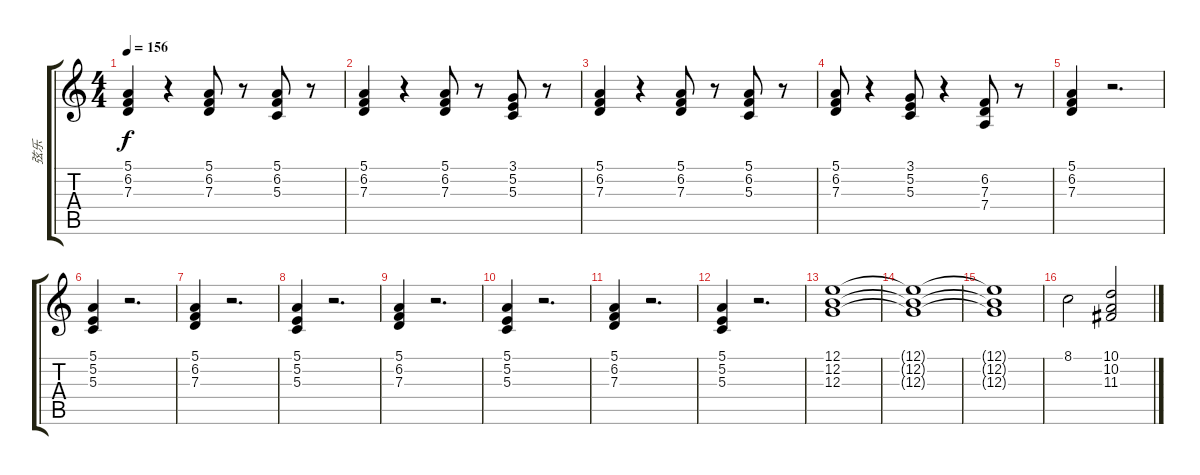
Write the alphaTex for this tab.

\track ("弦乐" "弦乐") {instrument stringensemble1}
\staff {score tabs}
\tuning (E4 B3 G3 D3 A2 E2) {hide}
\ts (4 4)
\tempo 156
\clef g2
\ks c
(5.1 6.2 7.3).4{dy f} r.4 (5.1 6.2 7.3).8 r.8 (5.1 6.2 5.3).8 r.8 |
(5.1 6.2 7.3).4 r.4 (5.1 6.2 7.3).8 r.8 (3.1 5.2 5.3).8 r.8 |
(5.1 6.2 7.3).4 r.4 (5.1 6.2 7.3).8 r.8 (5.1 6.2 5.3).8 r.8 |
(5.1 6.2 7.3).8 r.4 (3.1 5.2 5.3).8 r.4 (6.2 7.3 7.4).8 r.8 |
(5.1 6.2 7.3).4 r.2{d} |
(5.1 5.2 5.3).4 r.2{d} |
(5.1 6.2 7.3).4 r.2{d} |
(5.1 5.2 5.3).4 r.2{d} |
(5.1 6.2 7.3).4 r.2{d} |
(5.1 5.2 5.3).4 r.2{d} |
(5.1 6.2 7.3).4 r.2{d} |
(5.1 5.2 5.3).4 r.2{d} |
(12.1 12.2 12.3).1 |
(12.1{t} 12.2{t} 12.3{t}).1 |
(12.1{t} 12.2{t} 12.3{t}).1 |
8.1.2 (10.1 10.2 11.3).2
